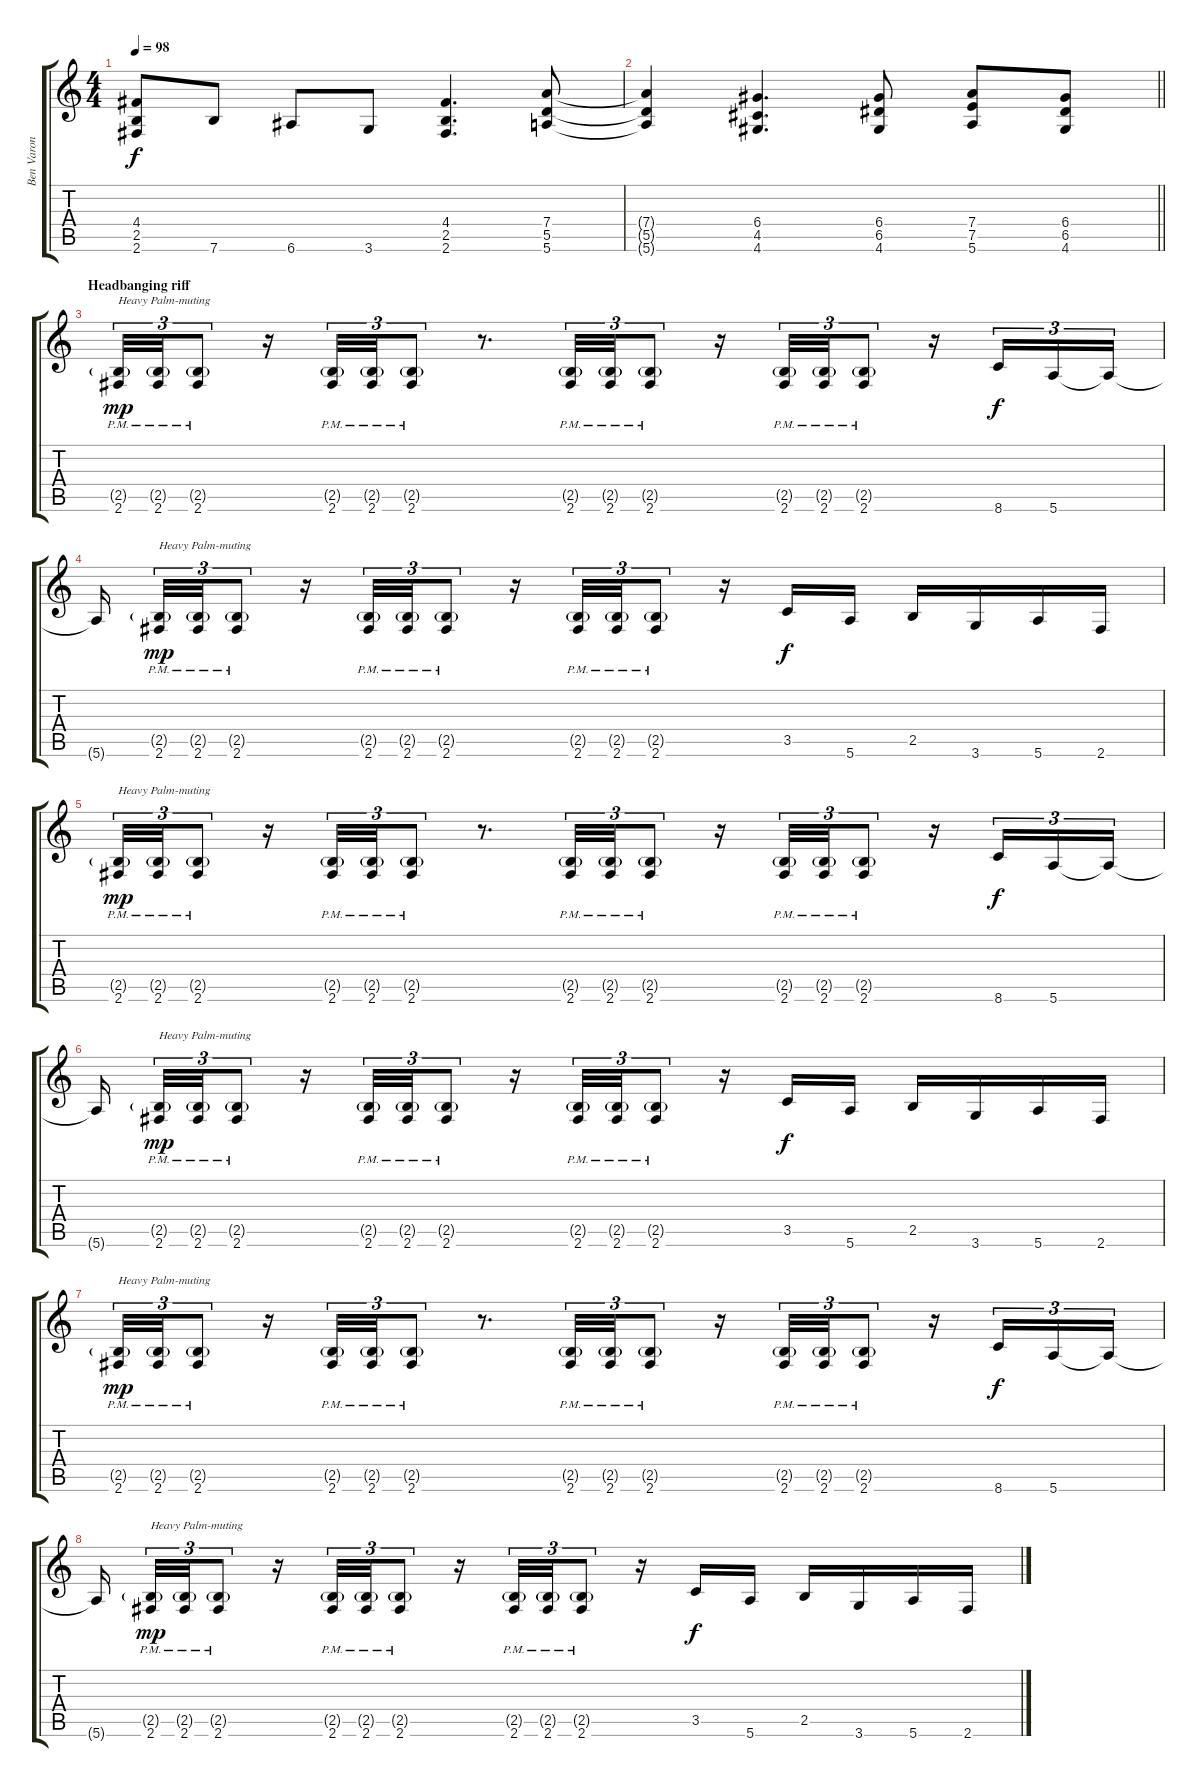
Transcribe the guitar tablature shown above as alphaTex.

\track ("Ben Varon" "Ben Varon") {instrument distortionguitar}
\staff {score tabs}
\tuning (E4 B3 G3 D3 A2 E2) {hide}
\ts (4 4)
\tempo 98
\clef g2
\ks c
(4.4{t} 2.5{t} 2.6{t}).8{dy f} 7.6.8 6.6.8 3.6.8 (4.4 2.5 2.6).4{d} (7.4 5.5 5.6).8 |
\barLineRight lightlight
(7.4{t} 5.5{t} 5.6{t}).4 (6.4 4.5 4.6).4{d} (6.4 6.5 4.6).8 (7.4 7.5 5.6).8 (6.4 6.5 4.6).8 |
\section ("" "Headbanging riff")
(2.5{g pm} 2.6{pm}).32{tu (3 2) txt "Heavy Palm-muting" dy mp} (2.5{g pm} 2.6{pm}).32{tu (3 2)} (2.5{g pm} 2.6{pm}).8{tu (3 2)} r.16 (2.5{g pm} 2.6{pm}).32{tu (3 2)} (2.5{g pm} 2.6{pm}).32{tu (3 2)} (2.5{g pm} 2.6{pm}).8{tu (3 2)} r.8{d} (2.5{g pm} 2.6{pm}).32{tu (3 2)} (2.5{g pm} 2.6{pm}).32{tu (3 2)} (2.5{g pm} 2.6{pm}).8{tu (3 2)} r.16 (2.5{g pm} 2.6{pm}).32{tu (3 2)} (2.5{g pm} 2.6{pm}).32{tu (3 2)} (2.5{g pm} 2.6{pm}).8{tu (3 2)} r.16 8.6.16{tu (3 2) dy f} 5.6.16{tu (3 2)} 5.6{t}.16{tu (3 2)} |
5.6{t}.16{beam splitsecondary} (2.5{g pm} 2.6{pm}).32{tu (3 2) txt "Heavy Palm-muting" dy mp} (2.5{g pm} 2.6{pm}).32{tu (3 2)} (2.5{g pm} 2.6{pm}).8{tu (3 2)} r.16 (2.5{g pm} 2.6{pm}).32{tu (3 2)} (2.5{g pm} 2.6{pm}).32{tu (3 2)} (2.5{g pm} 2.6{pm}).8{tu (3 2)} r.16 (2.5{g pm} 2.6{pm}).32{tu (3 2)} (2.5{g pm} 2.6{pm}).32{tu (3 2)} (2.5{g pm} 2.6{pm}).8{tu (3 2)} r.16 3.5.16{dy f} 5.6.16 2.5.16 3.6.16 5.6.16 2.6.16 |
(2.5{g pm} 2.6{pm}).32{tu (3 2) txt "Heavy Palm-muting" dy mp} (2.5{g pm} 2.6{pm}).32{tu (3 2)} (2.5{g pm} 2.6{pm}).8{tu (3 2)} r.16 (2.5{g pm} 2.6{pm}).32{tu (3 2)} (2.5{g pm} 2.6{pm}).32{tu (3 2)} (2.5{g pm} 2.6{pm}).8{tu (3 2)} r.8{d} (2.5{g pm} 2.6{pm}).32{tu (3 2)} (2.5{g pm} 2.6{pm}).32{tu (3 2)} (2.5{g pm} 2.6{pm}).8{tu (3 2)} r.16 (2.5{g pm} 2.6{pm}).32{tu (3 2)} (2.5{g pm} 2.6{pm}).32{tu (3 2)} (2.5{g pm} 2.6{pm}).8{tu (3 2)} r.16 8.6.16{tu (3 2) dy f} 5.6.16{tu (3 2)} 5.6{t}.16{tu (3 2)} |
5.6{t}.16{beam splitsecondary} (2.5{g pm} 2.6{pm}).32{tu (3 2) txt "Heavy Palm-muting" dy mp} (2.5{g pm} 2.6{pm}).32{tu (3 2)} (2.5{g pm} 2.6{pm}).8{tu (3 2)} r.16 (2.5{g pm} 2.6{pm}).32{tu (3 2)} (2.5{g pm} 2.6{pm}).32{tu (3 2)} (2.5{g pm} 2.6{pm}).8{tu (3 2)} r.16 (2.5{g pm} 2.6{pm}).32{tu (3 2)} (2.5{g pm} 2.6{pm}).32{tu (3 2)} (2.5{g pm} 2.6{pm}).8{tu (3 2)} r.16 3.5.16{dy f} 5.6.16 2.5.16 3.6.16 5.6.16 2.6.16 |
(2.5{g pm} 2.6{pm}).32{tu (3 2) txt "Heavy Palm-muting" dy mp} (2.5{g pm} 2.6{pm}).32{tu (3 2)} (2.5{g pm} 2.6{pm}).8{tu (3 2)} r.16 (2.5{g pm} 2.6{pm}).32{tu (3 2)} (2.5{g pm} 2.6{pm}).32{tu (3 2)} (2.5{g pm} 2.6{pm}).8{tu (3 2)} r.8{d} (2.5{g pm} 2.6{pm}).32{tu (3 2)} (2.5{g pm} 2.6{pm}).32{tu (3 2)} (2.5{g pm} 2.6{pm}).8{tu (3 2)} r.16 (2.5{g pm} 2.6{pm}).32{tu (3 2)} (2.5{g pm} 2.6{pm}).32{tu (3 2)} (2.5{g pm} 2.6{pm}).8{tu (3 2)} r.16 8.6.16{tu (3 2) dy f} 5.6.16{tu (3 2)} 5.6{t}.16{tu (3 2)} |
5.6{t}.16{beam splitsecondary} (2.5{g pm} 2.6{pm}).32{tu (3 2) txt "Heavy Palm-muting" dy mp} (2.5{g pm} 2.6{pm}).32{tu (3 2)} (2.5{g pm} 2.6{pm}).8{tu (3 2)} r.16 (2.5{g pm} 2.6{pm}).32{tu (3 2)} (2.5{g pm} 2.6{pm}).32{tu (3 2)} (2.5{g pm} 2.6{pm}).8{tu (3 2)} r.16 (2.5{g pm} 2.6{pm}).32{tu (3 2)} (2.5{g pm} 2.6{pm}).32{tu (3 2)} (2.5{g pm} 2.6{pm}).8{tu (3 2)} r.16 3.5.16{dy f} 5.6.16 2.5.16 3.6.16 5.6.16 2.6.16
